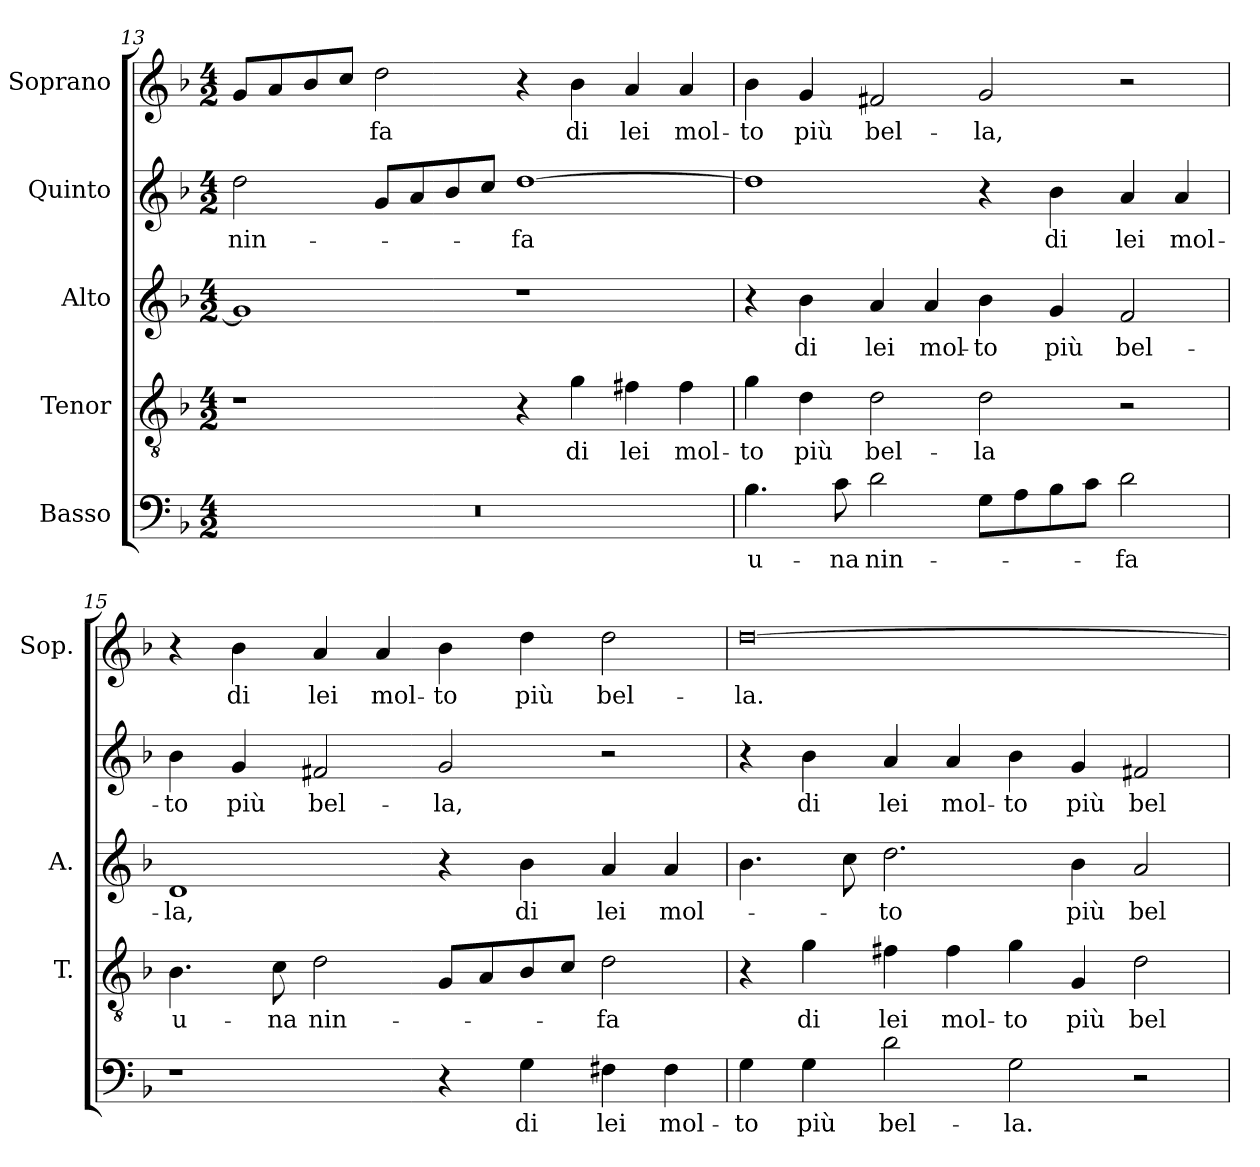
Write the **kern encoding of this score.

**kern	**text	**kern	**text	**kern	**text	**kern	**text	**kern	**text
*part5	*part5	*part4	*part4	*part3	*part3	*part2	*part2	*part1	*part1
*staff5	*staff5	*staff4	*staff4	*staff3	*staff3	*staff2	*staff2	*staff1	*staff1
*I"Basso	*	*I"Tenor	*	*I"Alto	*	*I"Quinto	*	*I"Soprano	*
*	*	*I'T.	*	*I'A.	*	*	*	*I'Sop.	*
*clefF4	*	*clefGv2	*	*clefG2	*	*clefG2	*	*clefG2	*
*	*	*ITrd7c12	*	*	*	*	*	*	*
*k[b-]	*	*k[b-]	*	*k[b-]	*	*k[b-]	*	*k[b-]	*
*F:	*	*F:	*	*F:	*	*F:	*	*F:	*
*M4/2	*	*M4/2	*	*M4/2	*	*M4/2	*	*M4/2	*
=13	=13	=13	=13	=13	=13	=13	=13	=13	=13
!LO:N:vis=1	!	!	!	!	!	!	!	!	!
!	!	!	!	!	!	!	!LO:LY:b:color=#000000	!	!
0r	.	1r	.	1gi]	.	2ddi\	nin-	8gi/L	.
.	.	.	.	.	.	.	.	8ai/	.
.	.	.	.	.	.	.	.	8b-i/	.
.	.	.	.	.	.	.	.	8cci/J	.
!	!	!	!	!	!	!	!	!	!LO:LY:b:color=#000000
.	.	.	.	.	.	8gi/L	.	2ddi\	-fa
.	.	.	.	.	.	8ai/	.	.	.
.	.	.	.	.	.	8b-i/	.	.	.
.	.	.	.	.	.	8cci/J	.	.	.
!	!	!	!	!	!	!	!LO:LY:b:color=#000000	!	!
.	.	4r	.	1r	.	[1ddi	-fa	4r	.
!	!	!	!LO:LY:b:color=#000000	!	!	!	!	!	!
!	!	!	!	!	!	!	!	!	!LO:LY:b:color=#000000
.	.	4Gi\	di	.	.	.	.	4b-i\	di
!	!	!	!LO:LY:b:color=#000000	!	!	!	!	!	!
!	!	!	!	!	!	!	!	!	!LO:LY:b:color=#000000
.	.	4F#Xi\	lei	.	.	.	.	4ai/	lei
!	!	!	!LO:LY:b:color=#000000	!	!	!	!	!	!
!	!	!	!	!	!	!	!	!	!LO:LY:b:color=#000000
.	.	4F#i\	mol-	.	.	.	.	4ai/	mol-
!!LO:PB:g=z
=14	=14	=14	=14	=14	=14	=14	=14	=14	=14
!	!LO:LY:b:color=#000000	!	!	!	!	!	!	!	!
!	!	!	!LO:LY:b:color=#000000	!	!	!	!	!	!
!	!	!	!	!	!	!	!	!	!LO:LY:b:color=#000000
4.B-i\	u-	4Gi\	-to	4r	.	1ddi]	.	4b-i\	-to
!	!	!	!LO:LY:b:color=#000000	!	!	!	!	!	!
!	!	!	!	!	!LO:LY:b:color=#000000	!	!	!	!
!	!	!	!	!	!	!	!	!	!LO:LY:b:color=#000000
.	.	4Di\	più	4b-i\	di	.	.	4gi/	più
!	!LO:LY:b:color=#000000	!	!	!	!	!	!	!	!
8ci\	-na	.	.	.	.	.	.	.	.
!	!LO:LY:b:color=#000000	!	!	!	!	!	!	!	!
!	!	!	!LO:LY:b:color=#000000	!	!	!	!	!	!
!	!	!	!	!	!LO:LY:b:color=#000000	!	!	!	!
!	!	!	!	!	!	!	!	!	!LO:LY:b:color=#000000
2di\	nin-	2Di\	bel-	4ai/	lei	.	.	2f#Xi/	bel-
!	!	!	!	!	!LO:LY:b:color=#000000	!	!	!	!
.	.	.	.	4ai/	mol-	.	.	.	.
!	!	!	!LO:LY:b:color=#000000	!	!	!	!	!	!
!	!	!	!	!	!LO:LY:b:color=#000000	!	!	!	!
!	!	!	!	!	!	!	!	!	!LO:LY:b:color=#000000
8Gi\L	.	2Di\	-la	4b-i\	-to	4r	.	2gi/	-la,
8Ai\	.	.	.	.	.	.	.	.	.
!	!	!	!	!	!LO:LY:b:color=#000000	!	!	!	!
!	!	!	!	!	!	!	!LO:LY:b:color=#000000	!	!
8B-i\	.	.	.	4gi/	più	4b-i\	di	.	.
8ci\J	.	.	.	.	.	.	.	.	.
!	!LO:LY:b:color=#000000	!	!	!	!	!	!	!	!
!	!	!	!	!	!LO:LY:b:color=#000000	!	!	!	!
!	!	!	!	!	!	!	!LO:LY:b:color=#000000	!	!
2di\	-fa	2r	.	2fi/	bel-	4ai/	lei	2r	.
!	!	!	!	!	!	!	!LO:LY:b:color=#000000	!	!
.	.	.	.	.	.	4ai/	mol-	.	.
=15	=15	=15	=15	=15	=15	=15	=15	=15	=15
!	!	!	!LO:LY:b:color=#000000	!	!	!	!	!	!
!	!	!	!	!	!LO:LY:b:color=#000000	!	!	!	!
!	!	!	!	!	!	!	!LO:LY:b:color=#000000	!	!
1r	.	4.BB-i\	u-	1di	-la,	4b-i\	-to	4r	.
!	!	!	!	!	!	!	!LO:LY:b:color=#000000	!	!
!	!	!	!	!	!	!	!	!	!LO:LY:b:color=#000000
.	.	.	.	.	.	4gi/	più	4b-i\	di
!	!	!	!LO:LY:b:color=#000000	!	!	!	!	!	!
.	.	8Ci\	-na	.	.	.	.	.	.
!	!	!	!LO:LY:b:color=#000000	!	!	!	!	!	!
!	!	!	!	!	!	!	!LO:LY:b:color=#000000	!	!
!	!	!	!	!	!	!	!	!	!LO:LY:b:color=#000000
.	.	2Di\	nin-	.	.	2f#Xi/	bel-	4ai/	lei
!	!	!	!	!	!	!	!	!	!LO:LY:b:color=#000000
.	.	.	.	.	.	.	.	4ai/	mol-
!	!	!	!	!	!	!	!LO:LY:b:color=#000000	!	!
!	!	!	!	!	!	!	!	!	!LO:LY:b:color=#000000
4r	.	8GGi/L	.	4r	.	2gi/	-la,	4b-i\	-to
.	.	8AAi/	.	.	.	.	.	.	.
!	!LO:LY:b:color=#000000	!	!	!	!	!	!	!	!
!	!	!	!	!	!LO:LY:b:color=#000000	!	!	!	!
!	!	!	!	!	!	!	!	!	!LO:LY:b:color=#000000
4Gi\	di	8BB-i/	.	4b-i\	di	.	.	4ddi\	più
.	.	8Ci/J	.	.	.	.	.	.	.
!	!LO:LY:b:color=#000000	!	!	!	!	!	!	!	!
!	!	!	!LO:LY:b:color=#000000	!	!	!	!	!	!
!	!	!	!	!	!LO:LY:b:color=#000000	!	!	!	!
!	!	!	!	!	!	!	!	!	!LO:LY:b:color=#000000
4F#Xi\	lei	2Di\	-fa	4ai/	lei	2r	.	2ddi\	bel-
!	!LO:LY:b:color=#000000	!	!	!	!	!	!	!	!
!	!	!	!	!	!LO:LY:b:color=#000000	!	!	!	!
4F#i\	mol-	.	.	4ai/	mol-	.	.	.	.
=16	=16	=16	=16	=16	=16	=16	=16	=16	=16
!	!LO:LY:b:color=#000000	!	!	!	!	!	!	!	!
!	!	!	!	!	!	!	!	!	!LO:LY:b:color=#000000
4Gi\	-to	4r	.	4.b-i\	.	4r	.	[0ddi	-la.
!	!LO:LY:b:color=#000000	!	!	!	!	!	!	!	!
!	!	!	!LO:LY:b:color=#000000	!	!	!	!	!	!
!	!	!	!	!	!	!	!LO:LY:b:color=#000000	!	!
4Gi\	più	4Gi\	di	.	.	4b-i\	di	.	.
.	.	.	.	8cci\	.	.	.	.	.
!	!LO:LY:b:color=#000000	!	!	!	!	!	!	!	!
!	!	!	!LO:LY:b:color=#000000	!	!	!	!	!	!
!	!	!	!	!	!LO:LY:b:color=#000000	!	!	!	!
!	!	!	!	!	!	!	!LO:LY:b:color=#000000	!	!
2di\	bel-	4F#Xi\	lei	2.ddi\	-to	4ai/	lei	.	.
!	!	!	!LO:LY:b:color=#000000	!	!	!	!	!	!
!	!	!	!	!	!	!	!LO:LY:b:color=#000000	!	!
.	.	4F#i\	mol-	.	.	4ai/	mol-	.	.
!	!LO:LY:b:color=#000000	!	!	!	!	!	!	!	!
!	!	!	!LO:LY:b:color=#000000	!	!	!	!	!	!
!	!	!	!	!	!	!	!LO:LY:b:color=#000000	!	!
2Gi\	-la.	4Gi\	-to	.	.	4b-i\	-to	.	.
!	!	!	!LO:LY:b:color=#000000	!	!	!	!	!	!
!	!	!	!	!	!LO:LY:b:color=#000000	!	!	!	!
!	!	!	!	!	!	!	!LO:LY:b:color=#000000	!	!
.	.	4GGi/	più	4b-i\	più	4gi/	più	.	.
!	!	!	!LO:LY:b:color=#000000	!	!	!	!	!	!
!	!	!	!	!	!LO:LY:b:color=#000000	!	!	!	!
!	!	!	!	!	!	!	!LO:LY:b:color=#000000	!	!
2r	.	2Di\	bel-	2ai/	bel-	2f#Xi/	bel-	.	.
=	=	=	=	=	=	=	=	=	=
*-	*-	*-	*-	*-	*-	*-	*-	*-	*-
